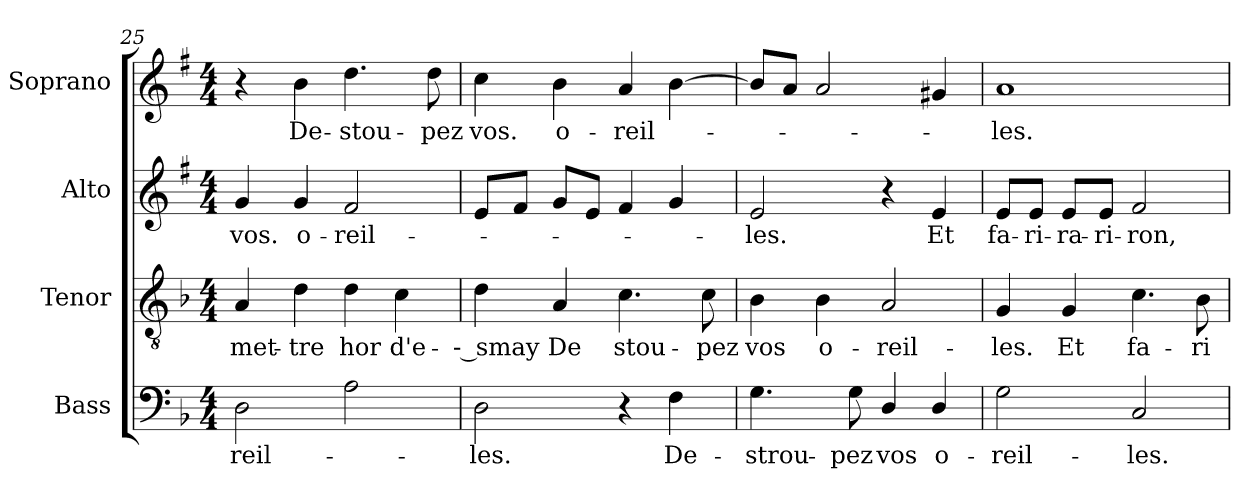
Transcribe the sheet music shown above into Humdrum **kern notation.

**kern	**text	**kern	**text	**kern	**text	**kern	**text
*part4	*part4	*part3	*part3	*part2	*part2	*part1	*part1
*staff4	*staff4	*staff3	*staff3	*staff2	*staff2	*staff1	*staff1
*I"Bass	*	*I"Tenor	*	*I"Alto	*	*I"Soprano	*
*I'Bass	*	*I'Tenor	*	*I'Alto	*	*I'Soprano	*
*clefF4	*	*clefGv2	*	*clefG2	*	*clefG2	*
*	*	*	*	*ITrd1c2	*	*ITrd1c2	*
*k[b-]	*	*k[b-]	*	*k[b-]	*	*k[b-]	*
*d:	*	*d:	*	*d:	*	*d:	*
*M4/4	*	*M4/4	*	*M4/4	*	*M4/4	*
=25	=25	=25	=25	=25	=25	=25	=25
!	!LO:LY:b:color=#000000	!	!	!	!	!	!
!	!	!	!LO:LY:b:color=#000000	!	!	!	!
!	!	!	!	!	!LO:LY:b:color=#000000	!	!
2Di\	-reil-	4Ai/	met-	4fi/	vos.	4r	.
!	!	!	!LO:LY:b:color=#000000	!	!	!	!
!	!	!	!	!	!LO:LY:b:color=#000000	!	!
!	!	!	!	!	!	!	!LO:LY:b:color=#000000
.	.	4di\	-tre	4fi/	o-	4ai\	De-
!	!	!	!LO:LY:b:color=#000000	!	!	!	!
!	!	!	!	!	!LO:LY:b:color=#000000	!	!
!	!	!	!	!	!	!	!LO:LY:b:color=#000000
2Ai\	.	4di\	hor	2ei/	-reil-	4.cci\	-stou-
!	!	!	!LO:LY:b:color=#000000	!	!	!	!
.	.	4ci\	d'e-	.	.	.	.
!	!	!	!	!	!	!	!LO:LY:b:color=#000000
.	.	.	.	.	.	8cci\	-pez
!!LO:LB:g=z
=26	=26	=26	=26	=26	=26	=26	=26
!	!LO:LY:b:color=#000000	!	!	!	!	!	!
!	!	!	!LO:LY:b:color=#000000	!	!	!	!
!	!	!	!	!	!	!	!LO:LY:b:color=#000000
2Di\	-les.	4di\	-- smay	8di/L	.	4b-i\	vos.
.	.	.	.	8ei/J	.	.	.
!	!	!	!LO:LY:b:color=#000000	!	!	!	!
!	!	!	!	!	!	!	!LO:LY:b:color=#000000
.	.	4Ai/	De	8fi/L	.	4ai\	o-
.	.	.	.	8di/J	.	.	.
!	!	!	!LO:LY:b:color=#000000	!	!	!	!
!	!	!	!	!	!	!	!LO:LY:b:color=#000000
4r	.	4.ci\	stou-	4ei/	.	4gi/	-reil-
!	!LO:LY:b:color=#000000	!	!	!	!	!	!
4Fi\	De-	.	.	4fi/	.	[4ai\	.
!	!	!	!LO:LY:b:color=#000000	!	!	!	!
.	.	8ci\	-pez	.	.	.	.
=27	=27	=27	=27	=27	=27	=27	=27
!	!LO:LY:b:color=#000000	!	!	!	!	!	!
!	!	!	!LO:LY:b:color=#000000	!	!	!	!
!	!	!	!	!	!LO:LY:b:color=#000000	!	!
4.Gi\	-strou-	4B-i\	vos	2di/	-les.	8ai/L]	.
.	.	.	.	.	.	8gi/J	.
!	!	!	!LO:LY:b:color=#000000	!	!	!	!
.	.	4B-i\	o-	.	.	2gi/	.
!	!LO:LY:b:color=#000000	!	!	!	!	!	!
8Gi\	-pez	.	.	.	.	.	.
!	!LO:LY:b:color=#000000	!	!	!	!	!	!
!	!	!	!LO:LY:b:color=#000000	!	!	!	!
4Di/	vos	2Ai/	-reil-	4r	.	.	.
!	!LO:LY:b:color=#000000	!	!	!	!	!	!
!	!	!	!	!	!LO:LY:b:color=#000000	!	!
4Di/	o-	.	.	4di/	Et	4f#Xi/	.
=28	=28	=28	=28	=28	=28	=28	=28
!	!LO:LY:b:color=#000000	!	!	!	!	!	!
!	!	!	!LO:LY:b:color=#000000	!	!	!	!
!	!	!	!	!	!LO:LY:b:color=#000000	!	!
!	!	!	!	!	!	!	!LO:LY:b:color=#000000
2Gi\	-reil-	4Gi/	-les.	8di/L	fa-	1gi	-les.
!	!	!	!	!	!LO:LY:b:color=#000000	!	!
.	.	.	.	8di/J	-ri-	.	.
!	!	!	!LO:LY:b:color=#000000	!	!	!	!
!	!	!	!	!	!LO:LY:b:color=#000000	!	!
.	.	4Gi/	Et	8di/L	-ra-	.	.
!	!	!	!	!	!LO:LY:b:color=#000000	!	!
.	.	.	.	8di/J	-ri-	.	.
!	!LO:LY:b:color=#000000	!	!	!	!	!	!
!	!	!	!LO:LY:b:color=#000000	!	!	!	!
!	!	!	!	!	!LO:LY:b:color=#000000	!	!
2Ci/	-les.	4.ci\	fa-	2ei/	-ron,	.	.
!	!	!	!LO:LY:b:color=#000000	!	!	!	!
.	.	8B-i\	-ri-	.	.	.	.
=	=	=	=	=	=	=	=
*-	*-	*-	*-	*-	*-	*-	*-
